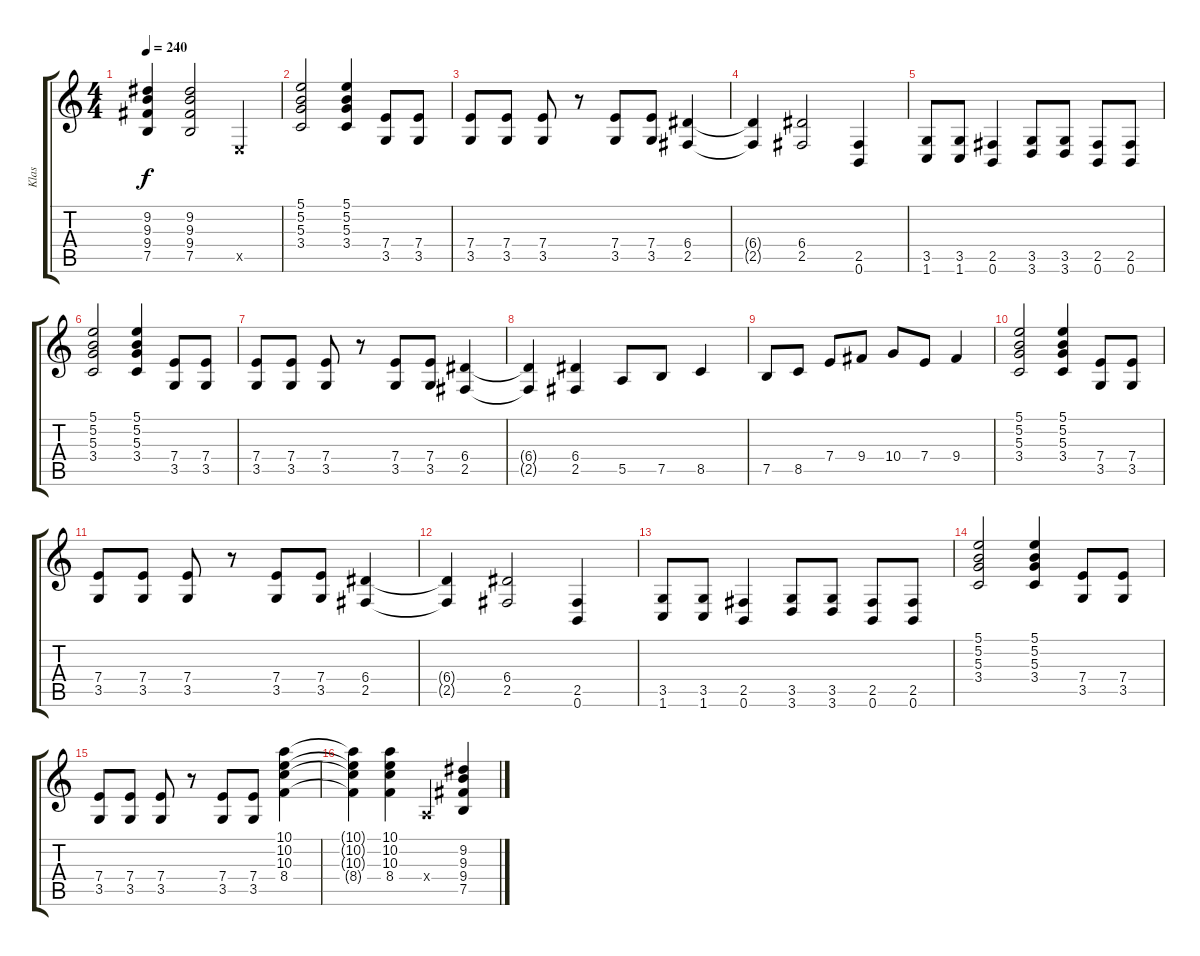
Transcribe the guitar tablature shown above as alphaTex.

\track ("Klas" "Klas") {instrument distortionguitar}
\staff {score tabs}
\tuning (B3 Gb3 D3 A2 E2 B1) {hide}
\ts (4 4)
\tempo 240
\clef g2
\ks c
(9.2{t} 9.3{t} 9.4{t} 7.5{t}).4{dy f} (9.2 9.3 9.4 7.5).2 0.5{x}.4 |
(5.1 5.2 5.3 3.4).2 (5.1 5.2 5.3 3.4).4 (7.4 3.5).8 (7.4 3.5).8 |
(7.4 3.5).8 (7.4 3.5).8 (7.4 3.5).8 r.8 (7.4 3.5).8 (7.4 3.5).8 (6.4 2.5).4 |
(6.4{t} 2.5{t}).4 (6.4 2.5).2 (2.5 0.6).4 |
(3.5 1.6).8 (3.5 1.6).8 (2.5 0.6).4 (3.5 3.6).8 (3.5 3.6).8 (2.5 0.6).8 (2.5 0.6).8 |
(5.1 5.2 5.3 3.4).2 (5.1 5.2 5.3 3.4).4 (7.4 3.5).8 (7.4 3.5).8 |
(7.4 3.5).8 (7.4 3.5).8 (7.4 3.5).8 r.8 (7.4 3.5).8 (7.4 3.5).8 (6.4 2.5).4 |
(6.4{t} 2.5{t}).4 (6.4 2.5).4 5.5.8 7.5.8 8.5.4 |
7.5.8 8.5.8 7.4.8 9.4.8 10.4.8 7.4.8 9.4.4 |
(5.1 5.2 5.3 3.4).2 (5.1 5.2 5.3 3.4).4 (7.4 3.5).8 (7.4 3.5).8 |
(7.4 3.5).8 (7.4 3.5).8 (7.4 3.5).8 r.8 (7.4 3.5).8 (7.4 3.5).8 (6.4 2.5).4 |
(6.4{t} 2.5{t}).4 (6.4 2.5).2 (2.5 0.6).4 |
(3.5 1.6).8 (3.5 1.6).8 (2.5 0.6).4 (3.5 3.6).8 (3.5 3.6).8 (2.5 0.6).8 (2.5 0.6).8 |
(5.1 5.2 5.3 3.4).2 (5.1 5.2 5.3 3.4).4 (7.4 3.5).8 (7.4 3.5).8 |
(7.4 3.5).8 (7.4 3.5).8 (7.4 3.5).8 r.8 (7.4 3.5).8 (7.4 3.5).8 (10.1 10.2 10.3 8.4).4 |
(10.1{t} 10.2{t} 10.3{t} 8.4{t}).4 (10.1 10.2 10.3 8.4).4 0.4{x}.4 (9.2 9.3 9.4 7.5).4
